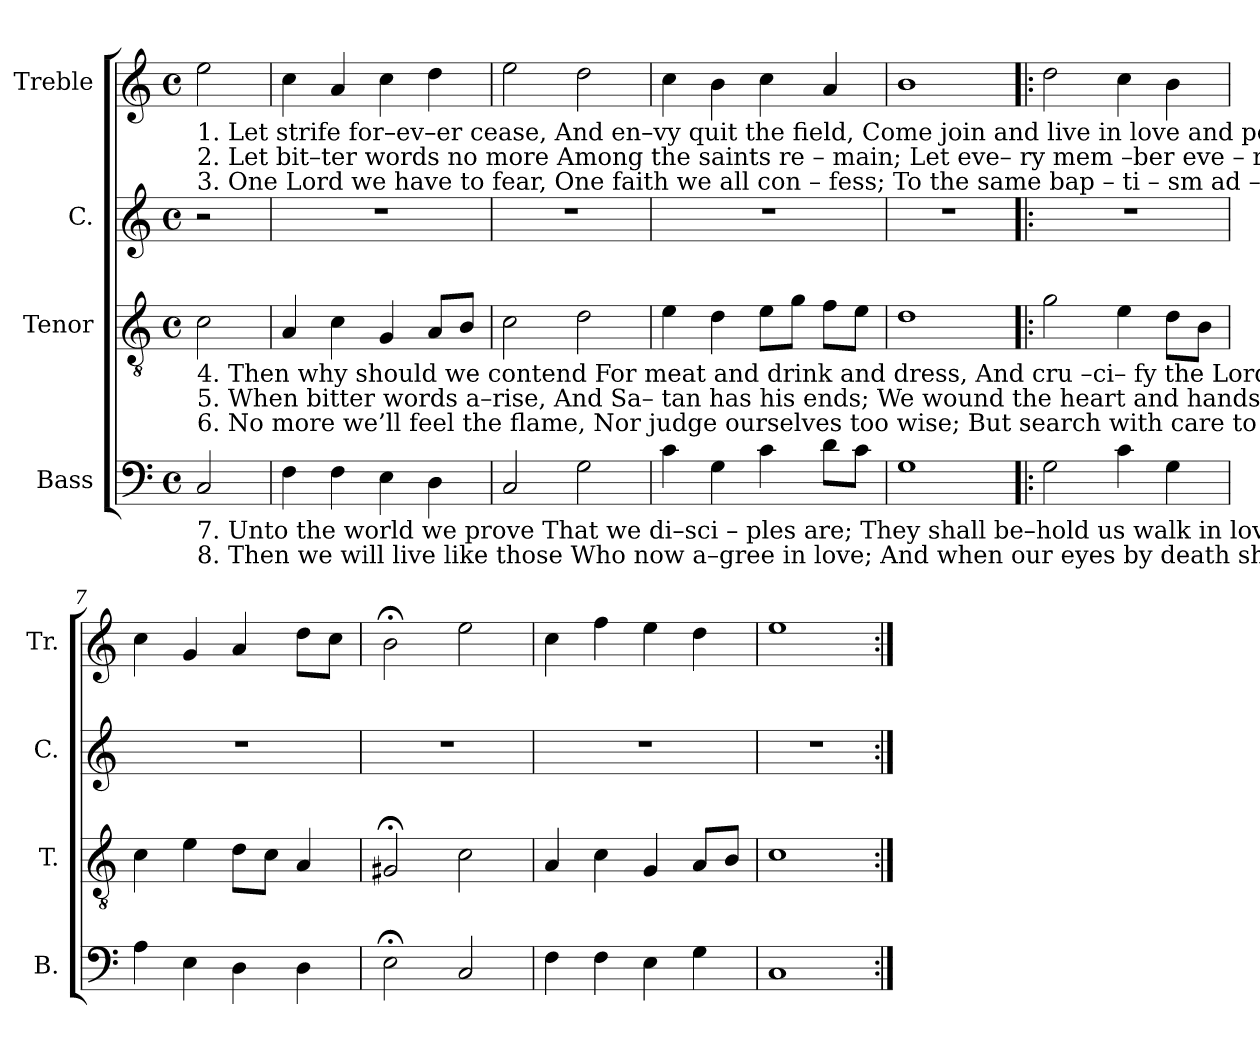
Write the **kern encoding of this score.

**kern	**kern	**kern	**kern
*part4	*part3	*part2	*part1
*staff4	*staff3	*staff2	*staff1
*I"Bass	*I"Tenor	*I"C.	*I"Treble
*I'B.	*I'T.	*I'C.	*I'Tr.
*clefF4	*clefGv2	*clefG2	*clefG2
*k[]	*k[]	*k[]	*k[]
*M4/4	*M4/4	*M4/4	*M4/4
*met(c)	*met(c)	*met(c)	*met(c)
*MM110	*MM110	*MM110	*MM110
=1	=1	=1	=1
!	!	!	!LO:TX:b:t=1. Let strife  for–ev–er  cease,  And  en–vy quit   the      field,    Come join and  live  in  love and    peace,  And to the  gos–pel   yield.
!	!	!	!LO:TX:b:t=2. Let  bit–ter words no more  Among the saints re   –  main;      Let  eve– ry  mem –ber  eve –  ry   hour.  Sub–mit to Je – sus’ reign.
!	!	!	!LO:TX:b:t=3. One Lord we have to  fear,   One faith we all   con  –   fess;        To  the same   bap – ti – sm    ad  –  here,  And mag–ni–fy free grace.
!	!LO:TX:b:t=4. Then why should we contend  For meat and drink and dress,  And  cru –ci– fy    the  Lord  a – gain,  And pierce his wounds afresh;	!	!
!	!LO:TX:b:t=5. When bitter  words  a–rise, And Sa– tan   has    his         ends;    We wound the heart and hands of Christ  Amidst  his  chosen friends.	!	!
!	!LO:TX:b:t=6. No more we’ll feel the flame, Nor judge  ourselves  too  wise;    But  search with care to  find the   beam  That  lurks  within our  eyes.	!	!
!LO:TX:b:t=7.  Unto the world  we prove  That  we  di–sci – ples        are;        They shall  be–hold us  walk  in    love,  And  say  the  Lord  is  there.	!	!	!
!LO:TX:b:t=8. Then we will  live like those Who now a–gree   in      love;        And when our eyes by death shall close, We’ll  join will  them above.	!	!	!
2C/	2c\	2r	2ee\
=2	=2	=2	=2
4F\	4A/	1r	4cc\
4F\	4c\	.	4a/
4E\	4G/	.	4cc\
4D\	8A/L	.	4dd\
.	8B/J	.	.
=3	=3	=3	=3
2C/	2c\	1r	2ee\
2G\	2d\	.	2dd\
=4	=4	=4	=4
4c\	4e\	1r	4cc\
4G\	4d\	.	4b\
4c\	8e\L	.	4cc\
.	8g\J	.	.
8d\L	8f\L	.	4a/
8c\J	8e\J	.	.
=5	=5	=5	=5
1G	1d	1r	1b
=6!|:	=6!|:	=6!|:	=6!|:
2G\	2g\	1r	2dd\
4c\	4e\	.	4cc\
4G\	8d\L	.	4b\
.	8B\J	.	.
=7	=7	=7	=7
4A\	4c\	1r	4cc\
4E\	4e\	.	4g/
4D\	8d\L	.	4a/
.	8c\J	.	.
4D\	4A/	.	8dd\L
.	.	.	8cc\J
=8	=8	=8	=8
2E;<\	2G#X;</	1r	2b;<\
2C/	2c\	.	2ee\
=9	=9	=9	=9
4F\	4A/	1r	4cc\
4F\	4c\	.	4ff\
4E\	4G/	.	4ee\
4G\	8A/L	.	4dd\
.	8B/J	.	.
=10	=10	=10	=10
1C	1c	1r	1ee
=:|!	=:|!	=:|!	=:|!
*-	*-	*-	*-
